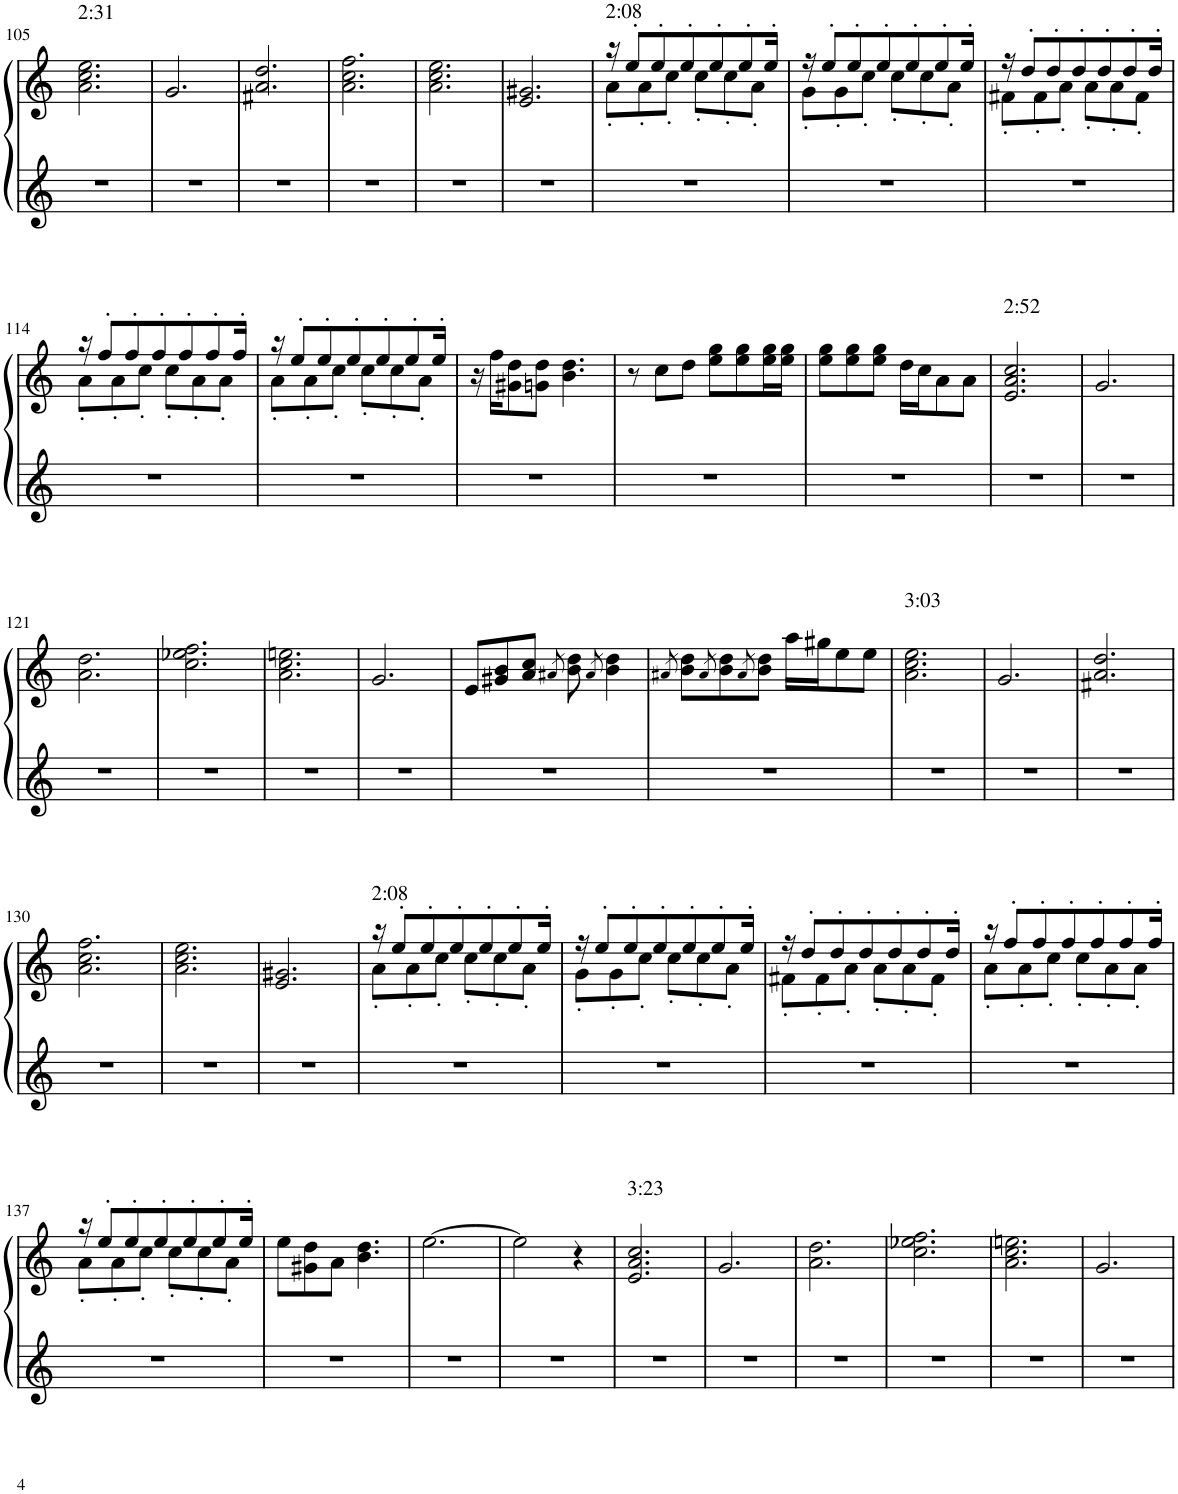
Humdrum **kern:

**kern	**kern
*part1	*part1
*staff2	*staff1
*I"Piano	*
*I'Pno.	*
!!LO:PB:g=z
*clefG2	*clefG2
*k[]	*k[]
*M6/8	*M6/8
=105	=105
!	!LO:TX:a:t=2&colon;31
2.r	2.a\ 2.cc\ 2.ee\
=106	=106
2.r	2.g/
=107	=107
2.r	2.f#X/ 2.a/ 2.dd/
=108	=108
2.r	2.a\ 2.cc\ 2.ff\
=109	=109
2.r	2.a\ 2.cc\ 2.ee\
=110	=110
2.r	2.e/ 2.g#X/
=111	=111
*	*^
!	!LO:TX:a:t=2&colon;08	!
2.r	16r	8a'\L
.	8ee'/L	.
.	.	8a'\
.	8ee'/	.
.	.	8cc'\J
.	8ee'/	.
.	.	8cc'\L
.	8ee'/	.
.	.	8cc'\
.	8ee'/	.
.	.	8a'\J
.	16ee'/Jk	.
=112	=112	=112
2.r	16r	8g'\L
.	8ee'/L	.
.	.	8g'\
.	8ee'/	.
.	.	8cc'\J
.	8ee'/	.
.	.	8cc'\L
.	8ee'/	.
.	.	8cc'\
.	8ee'/	.
.	.	8a'\J
.	16ee'/Jk	.
=113	=113	=113
2.r	16r	8f#X'\L
.	8dd'/L	.
.	.	8f#'\
.	8dd'/	.
.	.	8a'\J
.	8dd'/	.
.	.	8a'\L
.	8dd'/	.
.	.	8a'\
.	8dd'/	.
.	.	8f#'\J
.	16dd'/Jk	.
!!LO:LB:g=z	!!
=114	=114	=114
2.r	16r	8a'\L
.	8ff'/L	.
.	.	8a'\
.	8ff'/	.
.	.	8cc'\J
.	8ff'/	.
.	.	8cc'\L
.	8ff'/	.
.	.	8a'\
.	8ff'/	.
.	.	8a'\J
.	16ff'/Jk	.
=115	=115	=115
2.r	16r	8a'\L
.	8ee'/L	.
.	.	8a'\
.	8ee'/	.
.	.	8cc'\J
.	8ee'/	.
.	.	8cc'\L
.	8ee'/	.
.	.	8cc'\
.	8ee'/	.
.	.	8a'\J
.	16ee'/Jk	.
*	*v	*v
=116	=116
2.r	16r
.	16ff\KL
.	8g#X\ 8dd\
.	8gn\ 8dd\J
.	4.b\ 4.dd\
=117	=117
2.r	8r
.	8cc\L
.	8dd\J
.	8ee\ 8gg\L
.	8ee\ 8gg\
.	16ee\ 16gg\L
.	16ee\ 16gg\JJ
=118	=118
2.r	8ee\ 8gg\L
.	8ee\ 8gg\
.	8ee\ 8gg\J
.	16dd\LL
.	16cc\J
.	8a\
.	8a\J
=119	=119
!	!LO:TX:a:t=2&colon;52
2.r	2.e/ 2.a/ 2.cc/
=120	=120
2.r	2.g/
!!LO:LB:g=z
=121	=121
2.r	2.a\ 2.dd\
=122	=122
2.r	2.cc\ 2.ee-X\ 2.ff\
=123	=123
2.r	2.a\ 2.cc\ 2.een\
=124	=124
2.r	2.g/
=125	=125
2.r	8e/L
.	8g#X/ 8b/
.	8a/ 8cc/J
.	8qa#X/
.	8b\ 8dd\
.	8qa#/
.	4b\ 4dd\
=126	=126
.	8qa#X/
2.r	8b\ 8dd\L
.	8qa#/
.	8b\ 8dd\
.	8qa#/
.	8b\ 8dd\J
.	16aa\LL
.	16gg#X\J
.	8ee\
.	8ee\J
=127	=127
!	!LO:TX:a:t=3&colon;03
2.r	2.a\ 2.cc\ 2.ee\
=128	=128
2.r	2.g/
=129	=129
2.r	2.f#X/ 2.a/ 2.dd/
!!LO:LB:g=z
=130	=130
2.r	2.a\ 2.cc\ 2.ff\
=131	=131
2.r	2.a\ 2.cc\ 2.ee\
=132	=132
2.r	2.e/ 2.g#X/
=133	=133
*	*^
!	!LO:TX:a:t=2&colon;08	!
2.r	16r	8a'\L
.	8ee'/L	.
.	.	8a'\
.	8ee'/	.
.	.	8cc'\J
.	8ee'/	.
.	.	8cc'\L
.	8ee'/	.
.	.	8cc'\
.	8ee'/	.
.	.	8a'\J
.	16ee'/Jk	.
=134	=134	=134
2.r	16r	8g'\L
.	8ee'/L	.
.	.	8g'\
.	8ee'/	.
.	.	8cc'\J
.	8ee'/	.
.	.	8cc'\L
.	8ee'/	.
.	.	8cc'\
.	8ee'/	.
.	.	8a'\J
.	16ee'/Jk	.
=135	=135	=135
2.r	16r	8f#X'\L
.	8dd'/L	.
.	.	8f#'\
.	8dd'/	.
.	.	8a'\J
.	8dd'/	.
.	.	8a'\L
.	8dd'/	.
.	.	8a'\
.	8dd'/	.
.	.	8f#'\J
.	16dd'/Jk	.
=136	=136	=136
2.r	16r	8a'\L
.	8ff'/L	.
.	.	8a'\
.	8ff'/	.
.	.	8cc'\J
.	8ff'/	.
.	.	8cc'\L
.	8ff'/	.
.	.	8a'\
.	8ff'/	.
.	.	8a'\J
.	16ff'/Jk	.
!!LO:LB:g=z	!!
=137	=137	=137
2.r	16r	8a'\L
.	8ee'/L	.
.	.	8a'\
.	8ee'/	.
.	.	8cc'\J
.	8ee'/	.
.	.	8cc'\L
.	8ee'/	.
.	.	8cc'\
.	8ee'/	.
.	.	8a'\J
.	16ee'/Jk	.
*	*v	*v
=138	=138
2.r	8ee\L
.	8g#X\ 8dd\
.	8a\J
.	4.b\ 4.dd\
=139	=139
2.r	[2.ee\
=140	=140
2.r	2ee\]
.	4r
=141	=141
!	!LO:TX:a:t=3&colon;23
2.r	2.e/ 2.a/ 2.cc/
=142	=142
2.r	2.g/
=143	=143
2.r	2.a\ 2.dd\
=144	=144
2.r	2.cc\ 2.ee-X\ 2.ff\
=145	=145
2.r	2.a\ 2.cc\ 2.een\
=146	=146
2.r	2.g/
=	=
*-	*-
